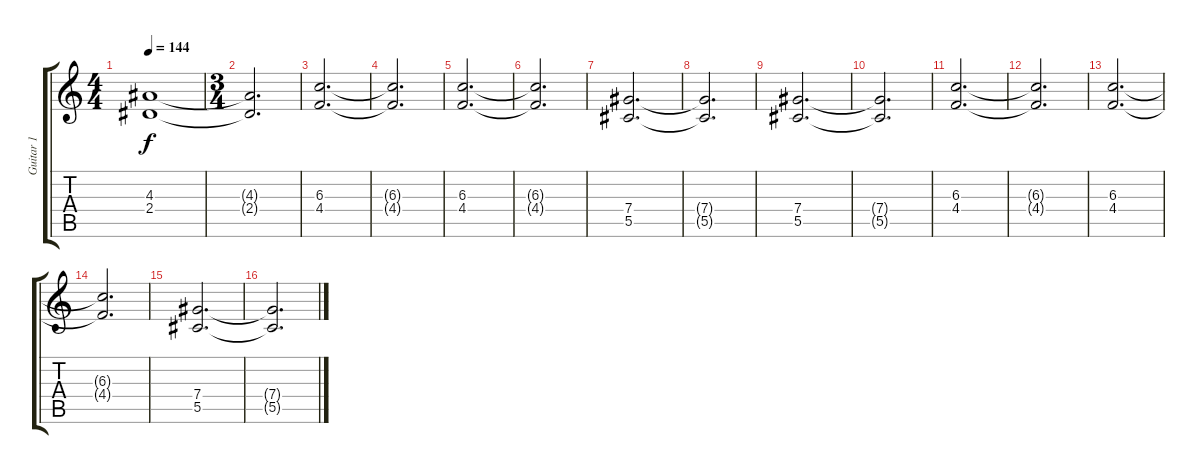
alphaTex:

\track ("Guitar 1" "Guitar 1") {instrument distortionguitar}
\staff {score tabs}
\tuning (Eb4 Bb3 Gb3 Db3 Ab2 Eb2) {hide}
\ts (4 4)
\tempo 144
\clef g2
\ks c
(4.3 2.4).1{dy f} |
\ts (3 4)
(4.3{t} 2.4{t}).2{d} |
(6.3 4.4).2{d volume 13} |
(6.3{t} 4.4{t}).2{d} |
(6.3 4.4).2{d volume 13} |
(6.3{t} 4.4{t}).2{d} |
(7.4 5.5).2{d} |
(7.4{t} 5.5{t}).2{d} |
(7.4 5.5).2{d} |
(7.4{t} 5.5{t}).2{d} |
(6.3 4.4).2{d} |
(6.3{t} 4.4{t}).2{d} |
(6.3 4.4).2{d} |
(6.3{t} 4.4{t}).2{d} |
(7.4 5.5).2{d} |
(7.4{t} 5.5{t}).2{d}
